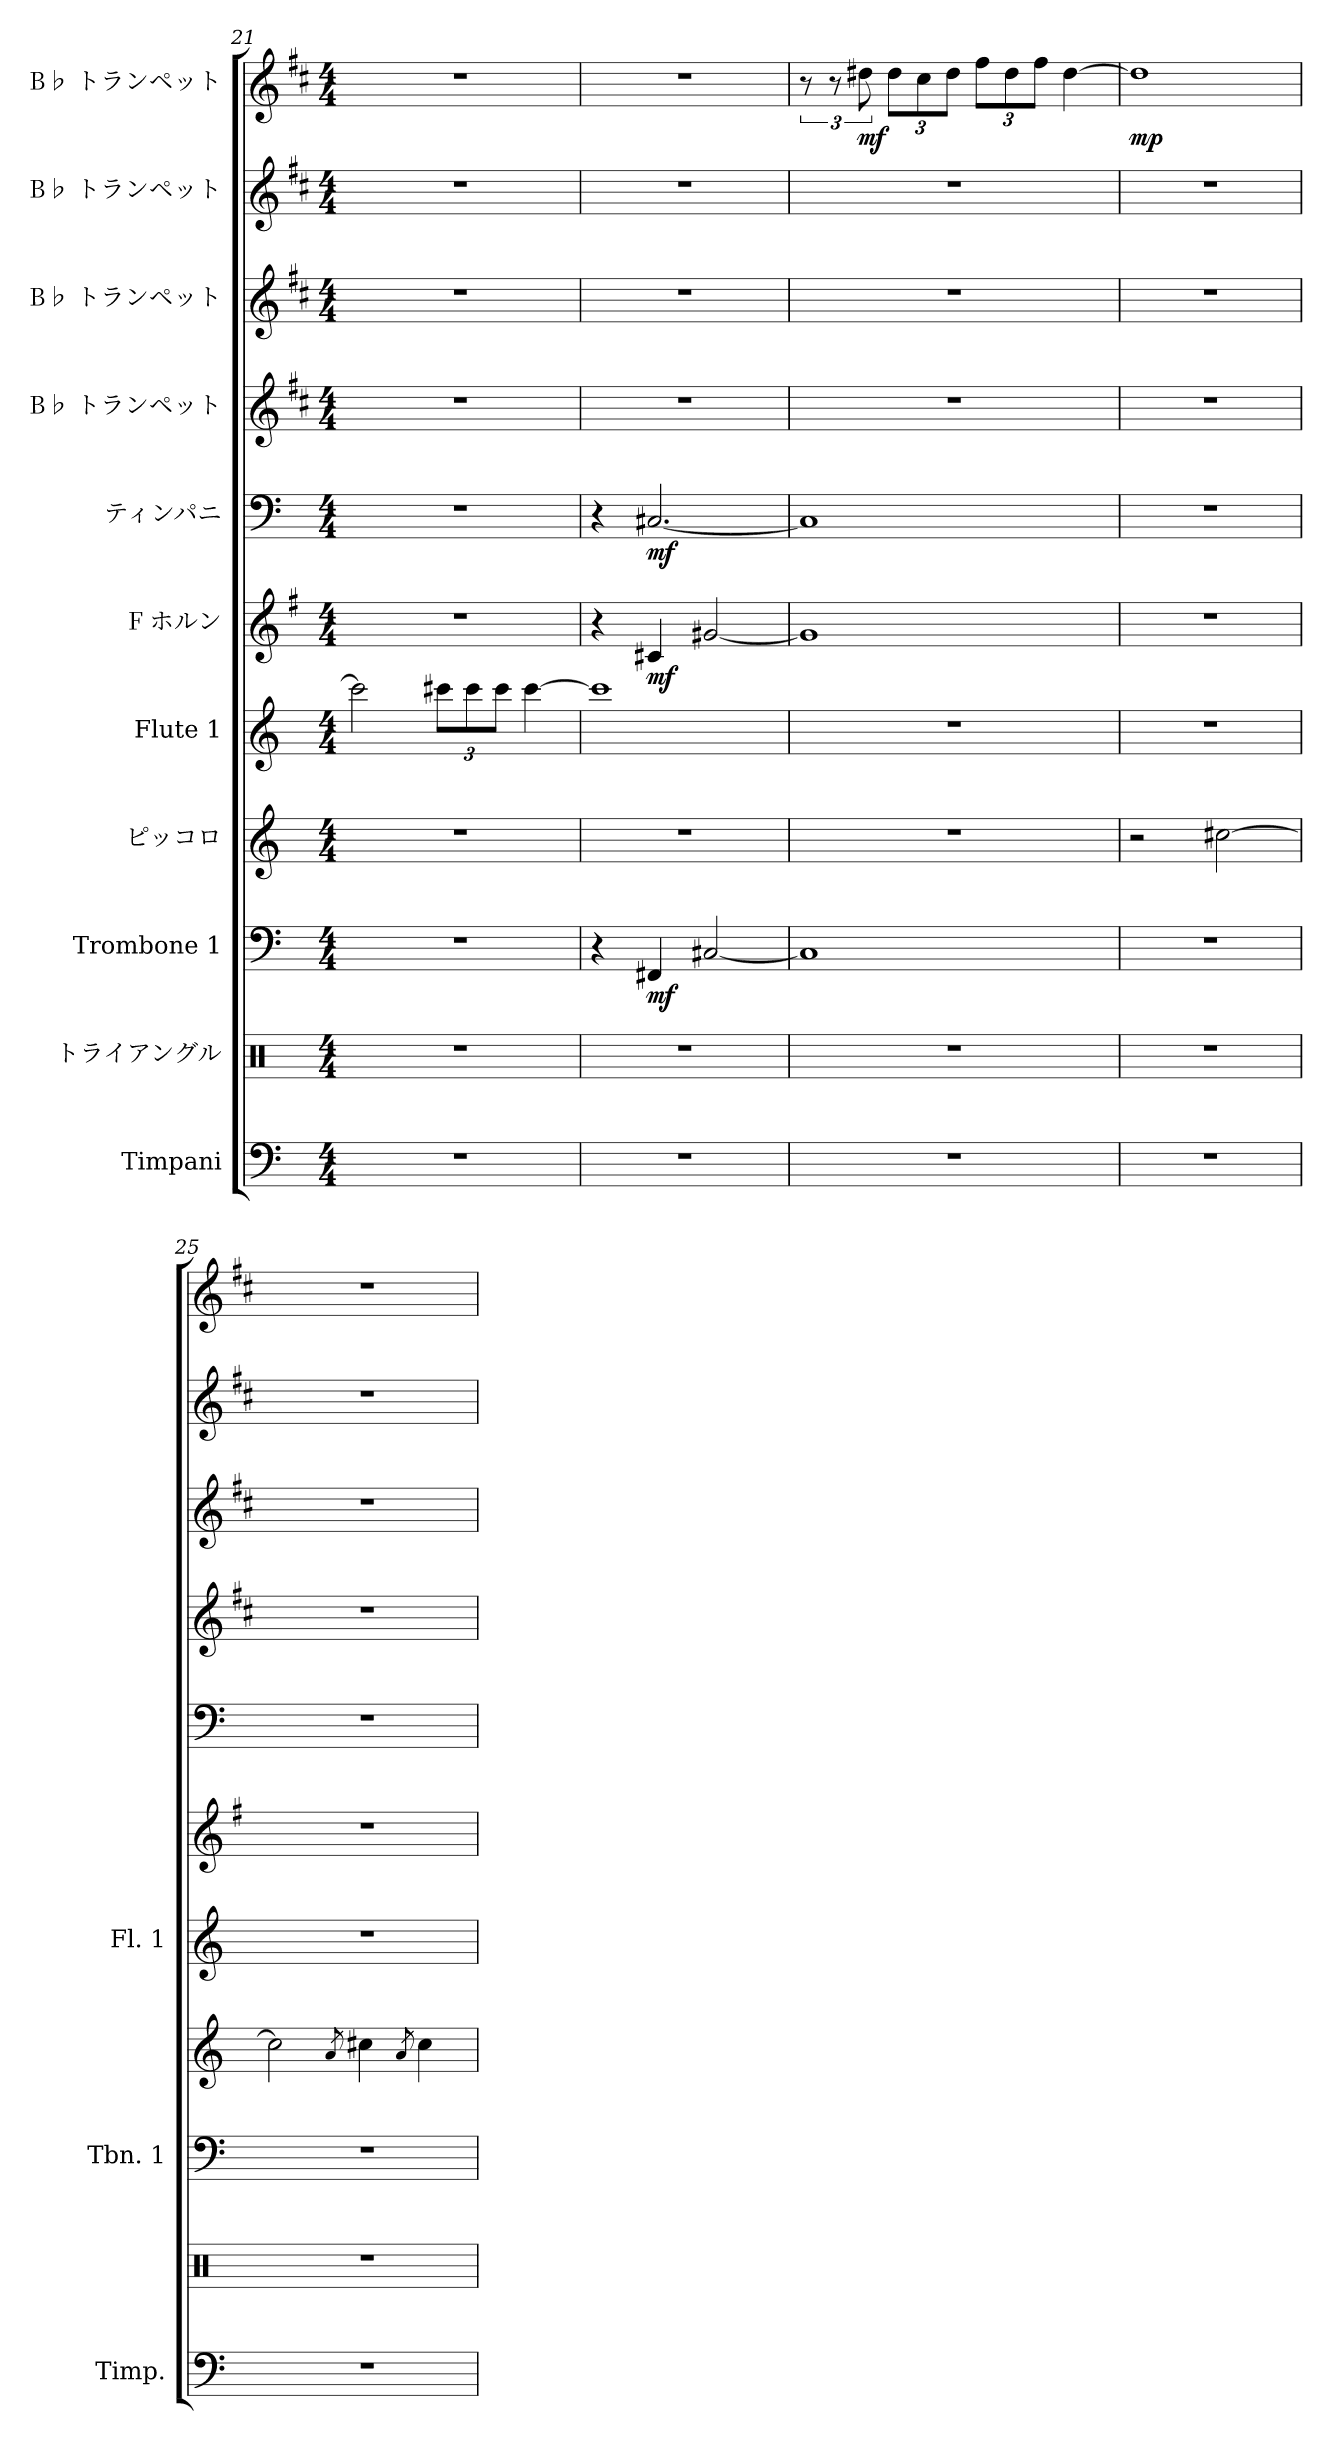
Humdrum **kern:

**kern	**kern	**kern	**dynam	**kern	**kern	**kern	**dynam	**kern	**dynam	**kern	**kern	**kern	**kern	**dynam
*part11	*part10	*part9	*part9	*part8	*part7	*part6	*part6	*part5	*part5	*part4	*part3	*part2	*part1	*part1
*staff11	*staff10	*staff9	*staff9	*staff8	*staff7	*staff6	*staff6	*staff5	*staff5	*staff4	*staff3	*staff2	*staff1	*staff1
*I"Timpani	*I"トライアングル	*I"Trombone 1	*	*I"ピッコロ	*I"Flute 1	*I"F ホルン	*	*I"ティンパニ	*	*I"B♭ トランペット	*I"B♭ トランペット	*I"B♭ トランペット	*I"B♭ トランペット	*
*I'Timp.	*	*I'Tbn. 1	*	*	*I'Fl. 1	*	*	*	*	*	*	*	*	*
!!LO:LB:g=z
*clefF4	*clefX	*clefF4	*	*clefG2	*clefG2	*clefG2	*	*clefF4	*	*clefG2	*clefG2	*clefG2	*clefG2	*
*	*	*	*	*ITrd-7c-12	*	*ITrd4c7	*	*	*	*ITrd1c2	*ITrd1c2	*ITrd1c2	*ITrd1c2	*
*k[]	*k[]	*k[]	*	*k[]	*k[]	*k[]	*	*k[]	*	*k[]	*k[]	*k[]	*k[]	*
*M4/4	*M4/4	*M4/4	*	*M4/4	*M4/4	*M4/4	*	*M4/4	*	*M4/4	*M4/4	*M4/4	*M4/4	*
*MM80	*MM80	*MM80	*	*MM80	*MM80	*MM80	*	*MM80	*	*MM80	*MM80	*MM80	*MM80	*
=21	=21	=21	=21	=21	=21	=21	=21	=21	=21	=21	=21	=21	=21	=21
1r	1r	1r	.	1r	2ccc#\]	1r	.	1r	.	1r	1r	1r	1r	.
*	*	*	*	*	*Xbrackettup	*	*	*	*	*	*	*	*	*
.	.	.	.	.	12ccc#X\L	.	.	.	.	.	.	.	.	.
.	.	.	.	.	12ccc#\	.	.	.	.	.	.	.	.	.
.	.	.	.	.	12ccc#\J	.	.	.	.	.	.	.	.	.
.	.	.	.	.	[4ccc#\	.	.	.	.	.	.	.	.	.
=22	=22	=22	=22	=22	=22	=22	=22	=22	=22	=22	=22	=22	=22	=22
*	*	*	*	*	*	*	*	*	*	*	*	*	*MM60	*
1r	1r	4r	.	1r	1ccc#]	4r	.	4r	.	1r	1r	1r	1r	.
!	!	!	!LO:DY:b	!	!	!	!LO:DY:b	!	!LO:DY:b	!	!	!	!	!
.	.	4FF#X/	mf	.	.	4F#X/	mf	[2.C#X/	mf	.	.	.	.	.
.	.	[2C#X/	.	.	.	[2c#X/	.	.	.	.	.	.	.	.
=23	=23	=23	=23	=23	=23	=23	=23	=23	=23	=23	=23	=23	=23	=23
*	*	*	*	*	*	*	*	*	*	*	*	*	*MM120	*
1r	1r	1C#]	.	1r	1r	1c#]	.	1C#]	.	1r	1r	1r	12r	.
.	.	.	.	.	.	.	.	.	.	.	.	.	12r	.
!	!	!	!	!	!	!	!	!	!	!	!	!	!	!LO:DY:b
.	.	.	.	.	.	.	.	.	.	.	.	.	12cc#X\	mf
*	*	*	*	*	*	*	*	*	*	*	*	*	*Xbrackettup	*
.	.	.	.	.	.	.	.	.	.	.	.	.	12cc#\L	.
.	.	.	.	.	.	.	.	.	.	.	.	.	12b\	.
.	.	.	.	.	.	.	.	.	.	.	.	.	12cc#\J	.
.	.	.	.	.	.	.	.	.	.	.	.	.	12ee\L	.
.	.	.	.	.	.	.	.	.	.	.	.	.	12cc#\	.
.	.	.	.	.	.	.	.	.	.	.	.	.	12ee\J	.
.	.	.	.	.	.	.	.	.	.	.	.	.	[4cc#\	.
=24	=24	=24	=24	=24	=24	=24	=24	=24	=24	=24	=24	=24	=24	=24
*	*	*	*	*	*	*	*	*	*	*	*	*	*MM80	*
!	!	!	!	!	!	!	!	!	!	!	!	!	!	!LO:DY:b
1r	1r	1r	.	2r	1r	1r	.	1r	.	1r	1r	1r	1cc#]	mp
.	.	.	.	[2ccc#X\	.	.	.	.	.	.	.	.	.	.
=25	=25	=25	=25	=25	=25	=25	=25	=25	=25	=25	=25	=25	=25	=25
1r	1r	1r	.	2ccc#\]	1r	1r	.	1r	.	1r	1r	1r	1r	.
.	.	.	.	8qaa/	.	.	.	.	.	.	.	.	.	.
.	.	.	.	4ccc#X\	.	.	.	.	.	.	.	.	.	.
.	.	.	.	8qaa/	.	.	.	.	.	.	.	.	.	.
.	.	.	.	4ccc#\	.	.	.	.	.	.	.	.	.	.
=	=	=	=	=	=	=	=	=	=	=	=	=	=	=
*-	*-	*-	*-	*-	*-	*-	*-	*-	*-	*-	*-	*-	*-	*-
